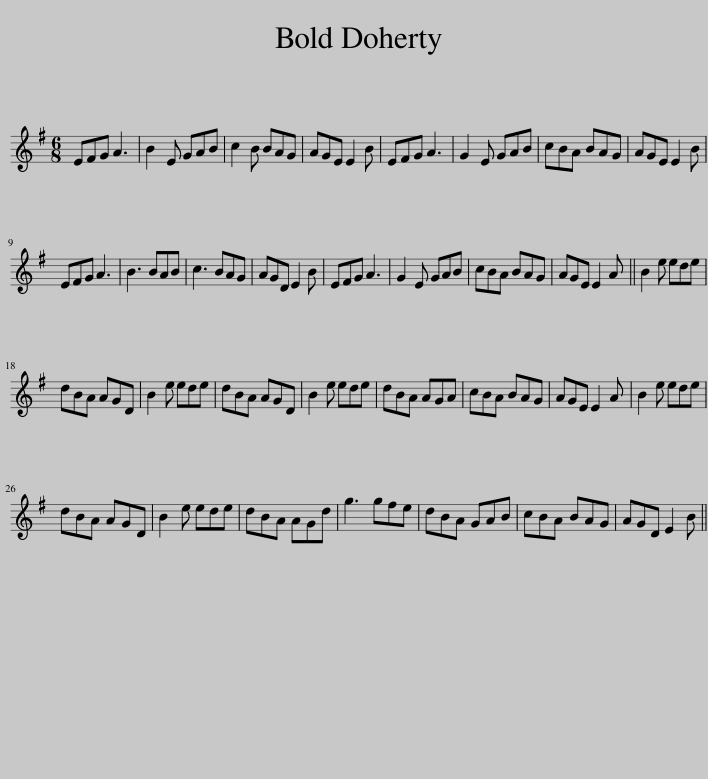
X:1
L:1/8
M:6/8
I:linebreak $
K:Emin
V:1 treble
V:1
 EFG A3 | B2 E GAB | c2 B BAG | AGE E2 B | EFG A3 | %5
 G2 E GAB | cBA BAG | AGE E2 B |$ EFG A3 | B3 BAB | %10
 c3 BAG | AGD E2 B | EFG A3 | G2 E GAB | cBA BAG | %15
 AGE E2 A || B2 e ede |$ dBA AGD | B2 e ede | dBA AGD | %20
 B2 e ede | dBA AGA | cBA BAG | AGE E2 A | B2 e ede |$ %25
 dBA AGD | B2 e ede | dBA AGd | g3 gfe | dBA GAB | %30
 cBA BAG | AGD E2 B || %32
